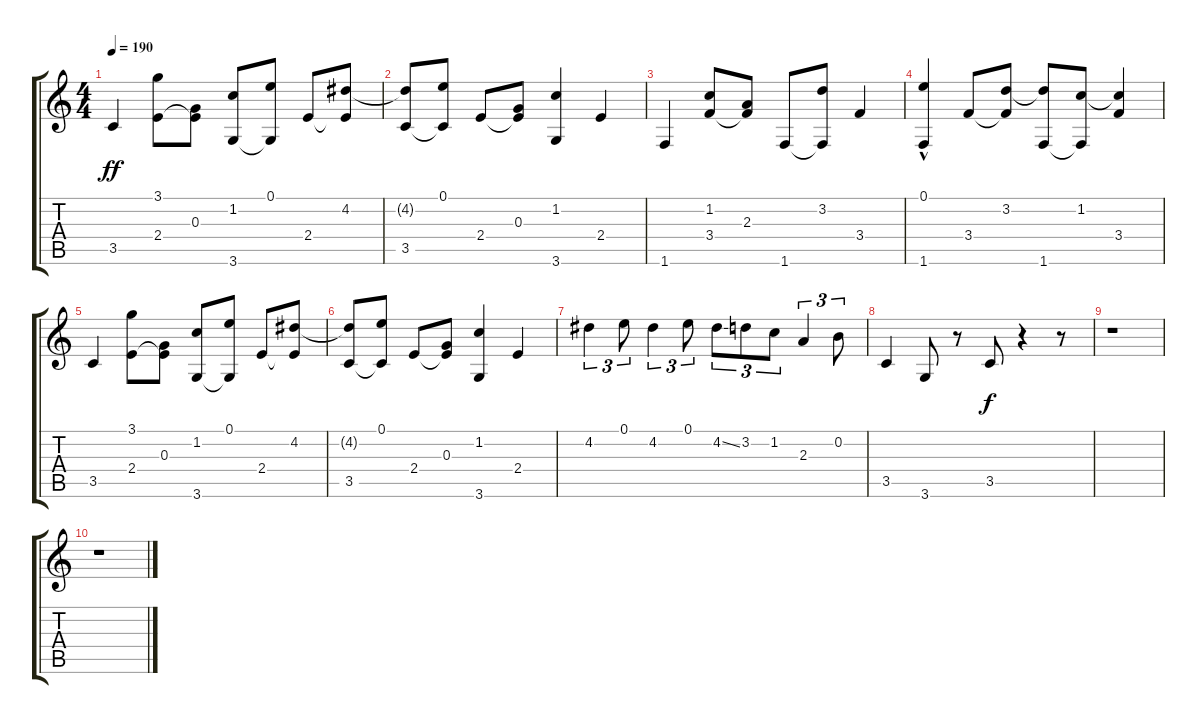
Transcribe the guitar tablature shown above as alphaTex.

\track "" {instrument acousticguitarsteel}
\staff {score tabs}
\tuning (E4 B3 G3 D3 A2 E2) {hide}
\ts (4 4)
\tempo 190
\clef g2
\ks c
3.5.4{dy ff} (3.1 2.4).8 (0.3 2.4{t}).8 (1.2 3.6).8 (0.1 3.6{t}).8 2.4.8 (4.2 2.4{t}).8 |
(4.2{t} 3.5).8 (0.1 3.5{t}).8 2.4.8 (0.3 2.4{t}).8 (1.2 3.6).4 2.4.4 |
1.6.4 (1.2 3.4).8 (2.3 3.4{t}).8 1.6.8 (3.2 1.6{t}).8 3.4.4 |
(0.1{hac} 1.6).4 3.4.8 (3.2 3.4{t}).8 (3.2{t} 1.6).8 (1.2 1.6{t}).8 (1.2{t} 3.4).4 |
3.5.4 (3.1 2.4).8 (0.3 2.4{t}).8 (1.2 3.6).8 (0.1 3.6{t}).8 2.4.8 (4.2 2.4{t}).8 |
(4.2{t} 3.5).8 (0.1 3.5{t}).8 2.4.8 (0.3 2.4{t}).8 (1.2 3.6).4 2.4.4 |
4.2.4{tu (3 2)} 0.1.8{tu (3 2)} 4.2.4{tu (3 2)} 0.1.8{tu (3 2)} 4.2{ss}.8{tu (3 2)} 3.2.8{tu (3 2)} 1.2.8{tu (3 2)} 2.3.4{tu (3 2)} 0.2.8{tu (3 2)} |
3.5.4 3.6.8 r.8 3.5.8{dy f} r.4 r.8 |
r.1 |
r.1
